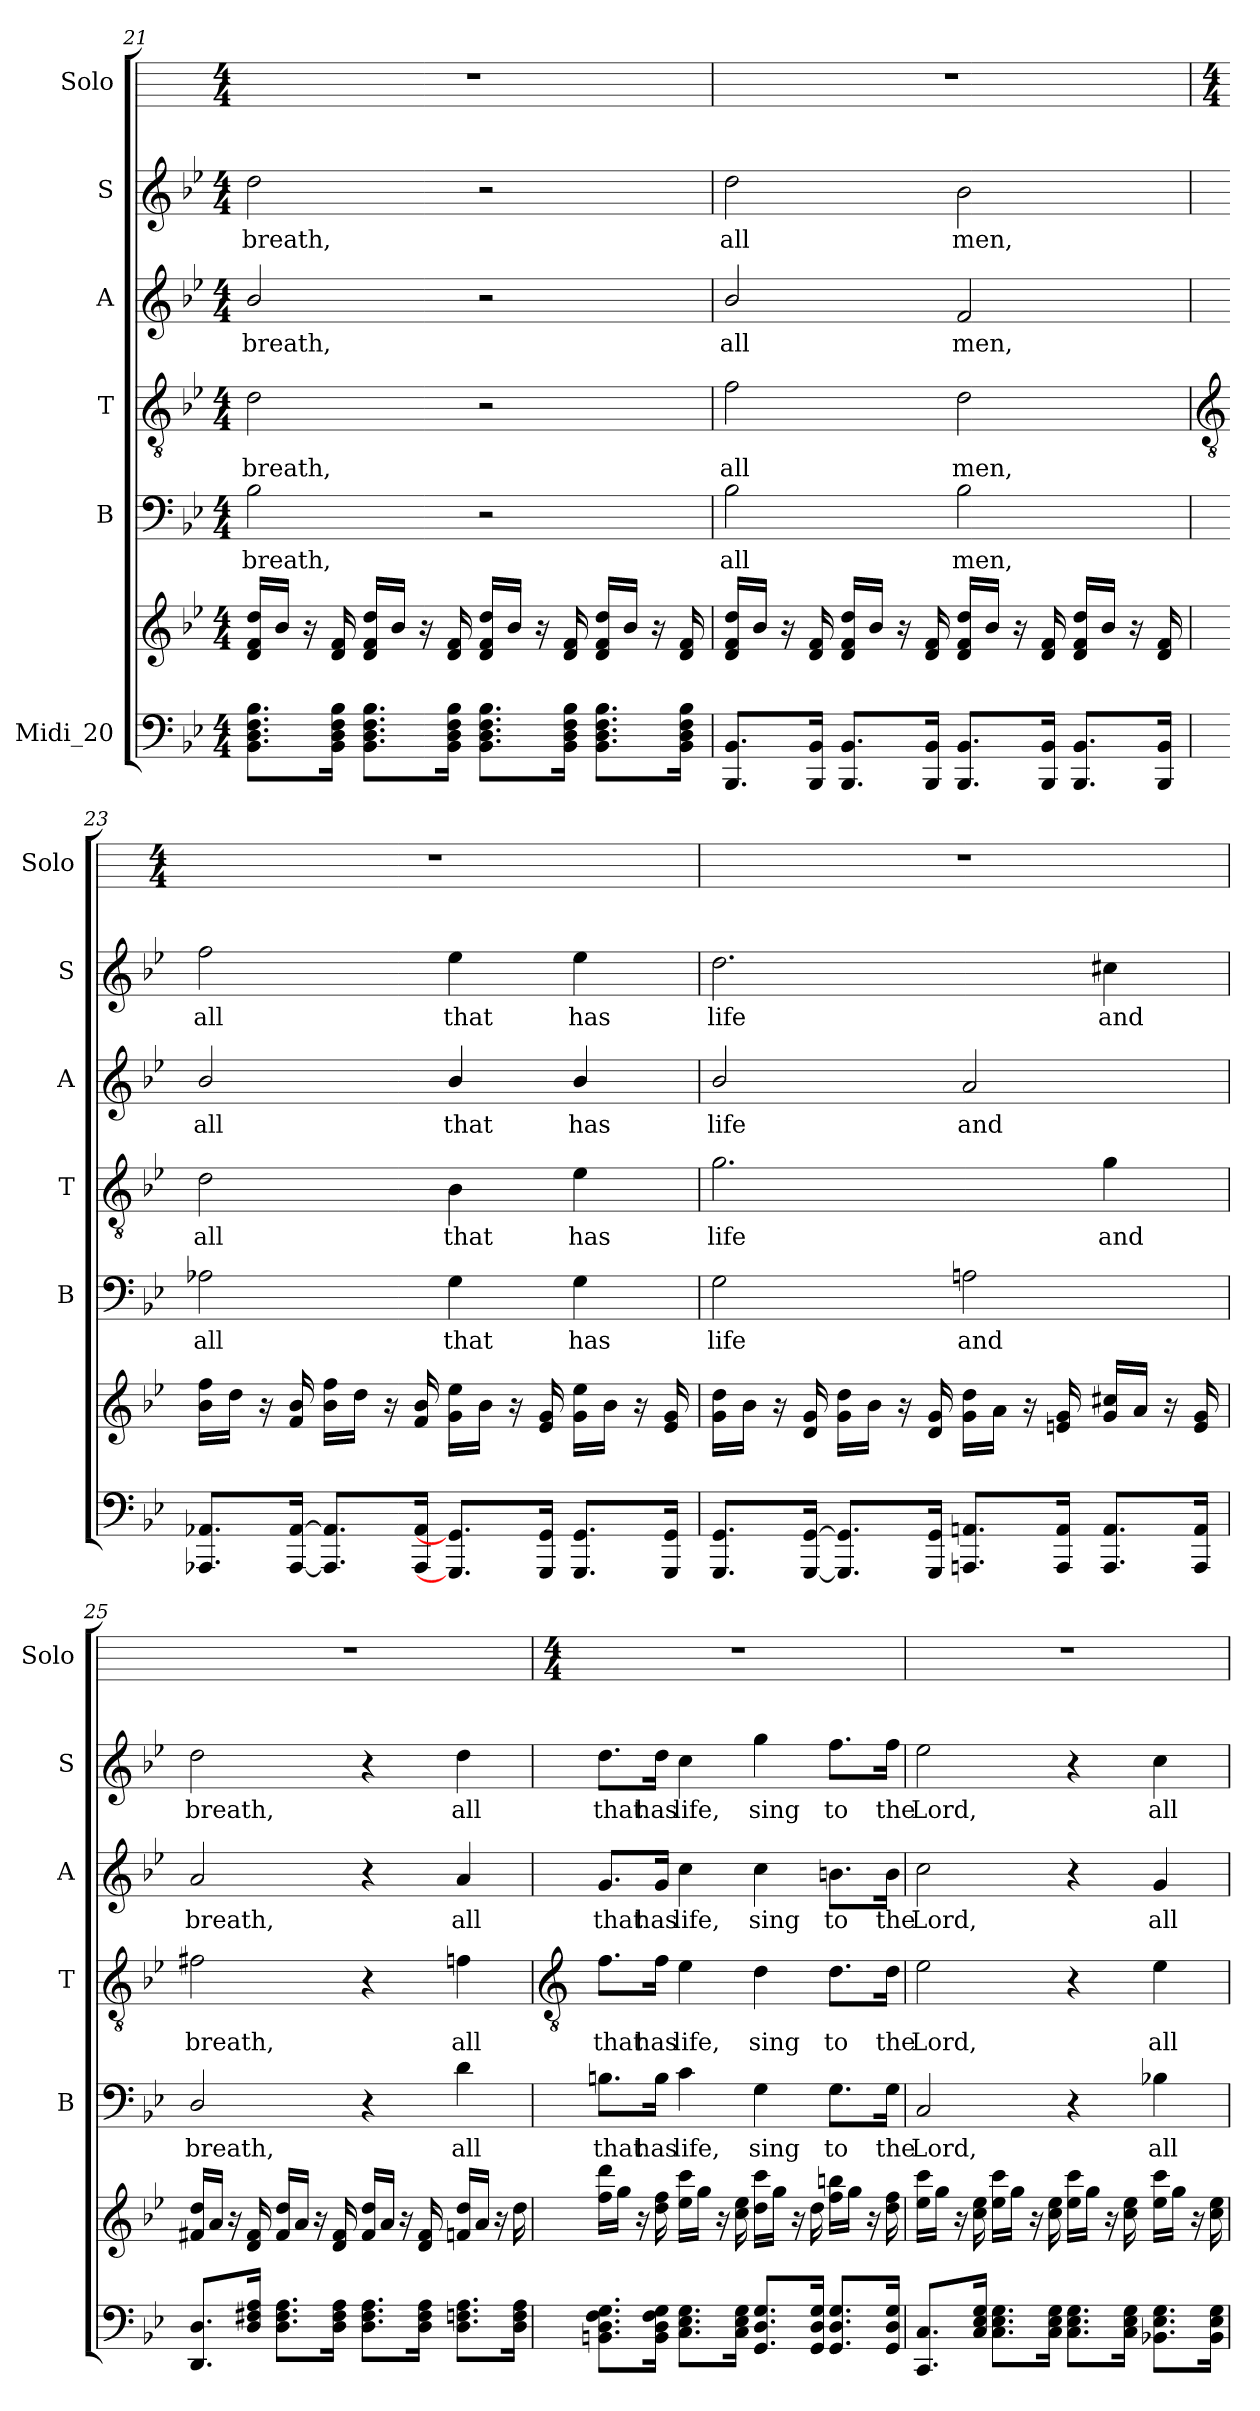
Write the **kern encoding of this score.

**kern	**kern	**kern	**text	**kern	**text	**kern	**text	**kern	**text	**kern
*part6	*part6	*part5	*part5	*part4	*part4	*part3	*part3	*part2	*part2	*part1
*staff7	*staff6	*staff5	*staff5	*staff4	*staff4	*staff3	*staff3	*staff2	*staff2	*staff1
*I"Midi_20	*	*I"B	*	*I"T	*	*I"A	*	*I"S	*	*I"Solo
*	*	*I'B	*	*I'T	*	*I'A	*	*I'S	*	*I'Solo
*clefF4	*clefG2	*clefF4	*	*clefGv2	*	*clefG2	*	*clefG2	*	*
*k[b-e-]	*k[b-e-]	*k[b-e-]	*	*k[b-e-]	*	*k[b-e-]	*	*k[b-e-]	*	*
*B-:	*B-:	*B-:	*	*B-:	*	*B-:	*	*B-:	*	*
*M4/4	*M4/4	*M4/4	*	*M4/4	*	*M4/4	*	*M4/4	*	*M4/4
=21	=21	=21	=21	=21	=21	=21	=21	=21	=21	=21
!	!	!	!LO:LY:b	!	!LO:LY:b	!	!LO:LY:b	!	!LO:LY:b	!
8.BB- 8.D 8.F 8.B-L	16d 16f 16ddLL	2B-	breath,	2d	breath,	2b-/	breath,	2dd	breath,	1r
.	16b-JJ	.	.	.	.	.	.	.	.	.
.	16r	.	.	.	.	.	.	.	.	.
16BB- 16D 16F 16B-J	16d 16f	.	.	.	.	.	.	.	.	.
8.BB- 8.D 8.F 8.B-L	16d 16f 16ddLL	.	.	.	.	.	.	.	.	.
.	16b-JJ	.	.	.	.	.	.	.	.	.
.	16r	.	.	.	.	.	.	.	.	.
16BB- 16D 16F 16B-J	16d 16f	.	.	.	.	.	.	.	.	.
8.BB- 8.D 8.F 8.B-L	16d 16f 16ddLL	2r	.	2r	.	2r	.	2r	.	.
.	16b-JJ	.	.	.	.	.	.	.	.	.
.	16r	.	.	.	.	.	.	.	.	.
16BB- 16D 16F 16B-J	16d 16f	.	.	.	.	.	.	.	.	.
8.BB- 8.D 8.F 8.B-L	16d 16f 16ddLL	.	.	.	.	.	.	.	.	.
.	16b-JJ	.	.	.	.	.	.	.	.	.
.	16r	.	.	.	.	.	.	.	.	.
16BB- 16D 16F 16B-J	16d 16f	.	.	.	.	.	.	.	.	.
=22	=22	=22	=22	=22	=22	=22	=22	=22	=22	=22
!	!	!	!LO:LY:b	!	!LO:LY:b	!	!LO:LY:b	!	!LO:LY:b	!
8.BBB- 8.BB-L	16d 16f 16ddLL	2B-	all	2f	all	2b-/	all	2dd	all	1r
.	16b-JJ	.	.	.	.	.	.	.	.	.
.	16r	.	.	.	.	.	.	.	.	.
16BBB- 16BB-J	16d 16f	.	.	.	.	.	.	.	.	.
8.BBB- 8.BB-L	16d 16f 16ddLL	.	.	.	.	.	.	.	.	.
.	16b-JJ	.	.	.	.	.	.	.	.	.
.	16r	.	.	.	.	.	.	.	.	.
16BBB- 16BB-J	16d 16f	.	.	.	.	.	.	.	.	.
!	!	!	!LO:LY:b	!	!LO:LY:b	!	!LO:LY:b	!	!LO:LY:b	!
8.BBB- 8.BB-L	16d 16f 16ddLL	2B-	men,	2d	men,	2f	men,	2b-	men,	.
.	16b-JJ	.	.	.	.	.	.	.	.	.
.	16r	.	.	.	.	.	.	.	.	.
16BBB- 16BB-J	16d 16f	.	.	.	.	.	.	.	.	.
8.BBB- 8.BB-L	16d 16f 16ddLL	.	.	.	.	.	.	.	.	.
.	16b-JJ	.	.	.	.	.	.	.	.	.
.	16r	.	.	.	.	.	.	.	.	.
16BBB- 16BB-J	16d 16f	.	.	.	.	.	.	.	.	.
!!LO:LB:g=z
=23	=23	=23	=23	=23	=23	=23	=23	=23	=23	=23
*	*	*	*	*clefGv2	*	*	*	*	*	*
*	*	*	*	*	*	*	*	*	*	*M4/4
!	!	!	!LO:LY:b	!	!LO:LY:b	!	!LO:LY:b	!	!LO:LY:b	!
8.AAA-X 8.AA-XL	16b- 16ffLL	2A-X	all	2d	all	2b-/	all	2ff	all	1r
.	16ddJJ	.	.	.	.	.	.	.	.	.
.	16r	.	.	.	.	.	.	.	.	.
[16AAA- [16AA-J	16f 16b-	.	.	.	.	.	.	.	.	.
8.AAA-] 8.AA-]L	16b- 16ffLL	.	.	.	.	.	.	.	.	.
.	16ddJJ	.	.	.	.	.	.	.	.	.
.	16r	.	.	.	.	.	.	.	.	.
16AAA- 16AA-J	16f 16b-	.	.	.	.	.	.	.	.	.
!	!	!	!LO:LY:b	!	!LO:LY:b	!	!LO:LY:b	!	!LO:LY:b	!
8.GGG] 8.GG]L	16g 16ee-LL	4G	that	4B-	that	4b-/	that	4ee-	that	.
.	16b-JJ	.	.	.	.	.	.	.	.	.
.	16r	.	.	.	.	.	.	.	.	.
16GGG 16GGJ	16e- 16g	.	.	.	.	.	.	.	.	.
!	!	!	!LO:LY:b	!	!LO:LY:b	!	!LO:LY:b	!	!LO:LY:b	!
8.GGG 8.GGL	16g 16ee-LL	4G	has	4e-	has	4b-/	has	4ee-	has	.
.	16b-JJ	.	.	.	.	.	.	.	.	.
.	16r	.	.	.	.	.	.	.	.	.
16GGG 16GGJ	16e- 16g	.	.	.	.	.	.	.	.	.
=24	=24	=24	=24	=24	=24	=24	=24	=24	=24	=24
!	!	!	!LO:LY:b	!	!LO:LY:b	!	!LO:LY:b	!	!LO:LY:b	!
8.GGG 8.GGL	16g 16ddLL	2G	life	2.g	life	2b-/	life	2.dd	life	1r
.	16b-JJ	.	.	.	.	.	.	.	.	.
.	16r	.	.	.	.	.	.	.	.	.
[16GGG [16GGJ	16d 16g	.	.	.	.	.	.	.	.	.
8.GGG] 8.GG]L	16g 16ddLL	.	.	.	.	.	.	.	.	.
.	16b-JJ	.	.	.	.	.	.	.	.	.
.	16r	.	.	.	.	.	.	.	.	.
16GGG 16GGJ	16d 16g	.	.	.	.	.	.	.	.	.
!	!	!	!LO:LY:b	!	!	!	!LO:LY:b	!	!	!
8.AAAn 8.AAnL	16g 16ddLL	2An	and	.	.	2a	and	.	.	.
.	16aJJ	.	.	.	.	.	.	.	.	.
.	16r	.	.	.	.	.	.	.	.	.
16AAA 16AAJ	16en 16g	.	.	.	.	.	.	.	.	.
!	!	!	!	!	!LO:LY:b	!	!	!	!LO:LY:b	!
8.AAA 8.AAL	16g 16cc#XLL	.	.	4g	and	.	.	4cc#X	and	.
.	16aJJ	.	.	.	.	.	.	.	.	.
.	16r	.	.	.	.	.	.	.	.	.
16AAA 16AAJ	16e 16g	.	.	.	.	.	.	.	.	.
=25	=25	=25	=25	=25	=25	=25	=25	=25	=25	=25
!	!	!	!LO:LY:b	!	!LO:LY:b	!	!LO:LY:b	!	!LO:LY:b	!
8.DD 8.DL	16f#X 16ddLL	2D/	breath,	2f#X	breath,	2a	breath,	2dd	breath,	1r
.	16aJJ	.	.	.	.	.	.	.	.	.
.	16r	.	.	.	.	.	.	.	.	.
16D 16F#X 16AJ	16d 16f#	.	.	.	.	.	.	.	.	.
8.D 8.F# 8.AL	16f# 16ddLL	.	.	.	.	.	.	.	.	.
.	16aJJ	.	.	.	.	.	.	.	.	.
.	16r	.	.	.	.	.	.	.	.	.
16D 16F# 16AJ	16d 16f#	.	.	.	.	.	.	.	.	.
8.D 8.F# 8.AL	16f# 16ddLL	4r	.	4r	.	4r	.	4r	.	.
.	16aJJ	.	.	.	.	.	.	.	.	.
.	16r	.	.	.	.	.	.	.	.	.
16D 16F# 16AJ	16d 16f#	.	.	.	.	.	.	.	.	.
!	!	!	!LO:LY:b	!	!LO:LY:b	!	!LO:LY:b	!	!LO:LY:b	!
8.D 8.Fn 8.AL	16fn 16ddLL	4d	all	4fn	all	4a	all	4dd	all	.
.	16aJJ	.	.	.	.	.	.	.	.	.
.	16r	.	.	.	.	.	.	.	.	.
16D 16F 16AJ	16dd	.	.	.	.	.	.	.	.	.
!!LO:LB:g=z
=26	=26	=26	=26	=26	=26	=26	=26	=26	=26	=26
*	*	*	*	*clefGv2	*	*	*	*	*	*
*	*	*	*	*	*	*	*	*	*	*M4/4
!	!	!	!LO:LY:b	!	!LO:LY:b	!	!LO:LY:b	!	!LO:LY:b	!
8.BBn 8.D 8.F 8.GL	16ff 16dddLL	8.Bn\L	that	8.f\L	that	8.g/L	that	8.dd\L	that	1r
.	16ggJJ	.	.	.	.	.	.	.	.	.
.	16r	.	.	.	.	.	.	.	.	.
!	!	!	!LO:LY:b	!	!LO:LY:b	!	!LO:LY:b	!	!LO:LY:b	!
16BB 16D 16F 16GJ	16dd 16ff	16B\Jk	has	16f\Jk	has	16g/Jk	has	16dd\Jk	has	.
!	!	!	!LO:LY:b	!	!LO:LY:b	!	!LO:LY:b	!	!LO:LY:b	!
8.C 8.E- 8.GL	16ee- 16cccLL	4c	life,	4e-	life,	4cc	life,	4cc	life,	.
.	16ggJJ	.	.	.	.	.	.	.	.	.
.	16r	.	.	.	.	.	.	.	.	.
16C 16E- 16GJ	16cc 16ee-	.	.	.	.	.	.	.	.	.
!	!	!	!LO:LY:b	!	!LO:LY:b	!	!LO:LY:b	!	!LO:LY:b	!
8.GG 8.D 8.GL	16dd 16cccLL	4G	sing	4d	sing	4cc	sing	4gg	sing	.
.	16ggJJ	.	.	.	.	.	.	.	.	.
.	16r	.	.	.	.	.	.	.	.	.
16GG 16D 16GJ	16dd	.	.	.	.	.	.	.	.	.
!	!	!	!LO:LY:b	!	!LO:LY:b	!	!LO:LY:b	!	!LO:LY:b	!
8.GG 8.D 8.GL	16ff 16bbnLL	8.G\L	to	8.d\L	to	8.bn\L	to	8.ff\L	to	.
.	16ggJJ	.	.	.	.	.	.	.	.	.
.	16r	.	.	.	.	.	.	.	.	.
!	!	!	!LO:LY:b	!	!LO:LY:b	!	!LO:LY:b	!	!LO:LY:b	!
16GG 16D 16GJ	16dd 16ff	16G\Jk	the	16d\Jk	the	16b\Jk	the	16ff\Jk	the	.
=27	=27	=27	=27	=27	=27	=27	=27	=27	=27	=27
!	!	!	!LO:LY:b	!	!LO:LY:b	!	!LO:LY:b	!	!LO:LY:b	!
8.CC 8.CL	16ee- 16cccLL	2C	Lord,	2e-	Lord,	2cc	Lord,	2ee-	Lord,	1r
.	16ggJJ	.	.	.	.	.	.	.	.	.
.	16r	.	.	.	.	.	.	.	.	.
16C 16E- 16GJ	16cc 16ee-	.	.	.	.	.	.	.	.	.
8.C 8.E- 8.GL	16ee- 16cccLL	.	.	.	.	.	.	.	.	.
.	16ggJJ	.	.	.	.	.	.	.	.	.
.	16r	.	.	.	.	.	.	.	.	.
16C 16E- 16GJ	16cc 16ee-	.	.	.	.	.	.	.	.	.
8.C 8.E- 8.GL	16ee- 16cccLL	4r	.	4r	.	4r	.	4r	.	.
.	16ggJJ	.	.	.	.	.	.	.	.	.
.	16r	.	.	.	.	.	.	.	.	.
16C 16E- 16GJ	16cc 16ee-	.	.	.	.	.	.	.	.	.
!	!	!	!LO:LY:b	!	!LO:LY:b	!	!LO:LY:b	!	!LO:LY:b	!
8.BB-X 8.E- 8.GL	16ee- 16cccLL	4B-X	all	4e-	all	4g	all	4cc	all	.
.	16ggJJ	.	.	.	.	.	.	.	.	.
.	16r	.	.	.	.	.	.	.	.	.
16BB- 16E- 16GJ	16cc 16ee-	.	.	.	.	.	.	.	.	.
=	=	=	=	=	=	=	=	=	=	=
*-	*-	*-	*-	*-	*-	*-	*-	*-	*-	*-
